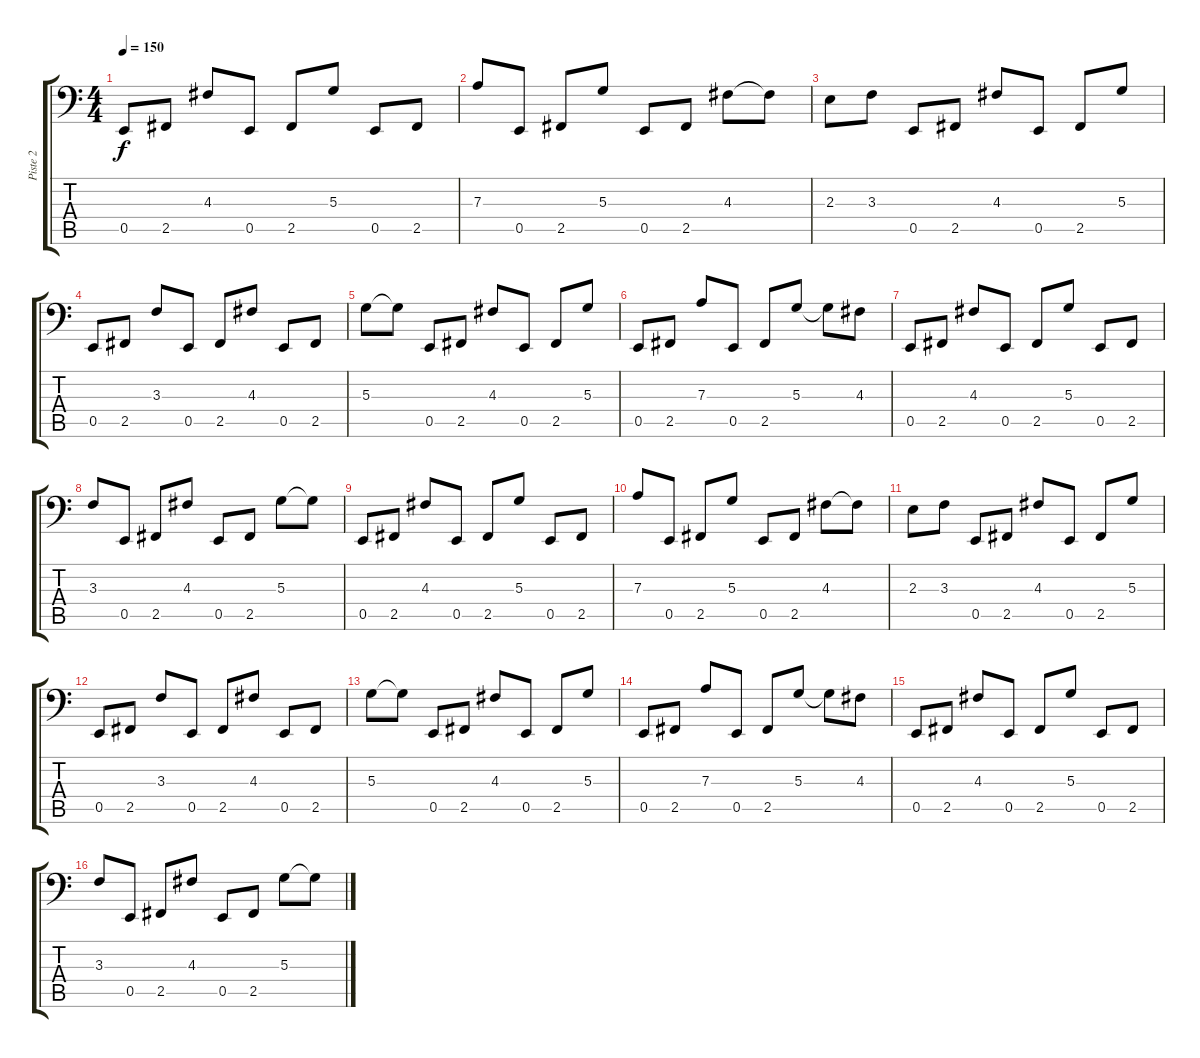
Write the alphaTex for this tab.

\track ("Piste 2" "Piste 2") {instrument electricbassfinger}
\staff {score tabs}
\tuning (C3 G2 D2 A1 E1 B0) {hide}
\ts (4 4)
\tempo 150
\clef f4
\ks c
0.5.8{dy f} 2.5.8 4.3.8 0.5.8 2.5.8 5.3.8 0.5.8 2.5.8 |
7.3.8 0.5.8 2.5.8 5.3.8 0.5.8 2.5.8 4.3.8 4.3{t}.8 |
2.3.8 3.3.8 0.5.8 2.5.8 4.3.8 0.5.8 2.5.8 5.3.8 |
0.5.8 2.5.8 3.3.8 0.5.8 2.5.8 4.3.8 0.5.8 2.5.8 |
5.3.8 5.3{t}.8 0.5.8 2.5.8 4.3.8 0.5.8 2.5.8 5.3.8 |
0.5.8 2.5.8 7.3.8 0.5.8 2.5.8 5.3.8 5.3{t}.8 4.3.8 |
0.5.8 2.5.8 4.3.8 0.5.8 2.5.8 5.3.8 0.5.8 2.5.8 |
3.3.8 0.5.8 2.5.8 4.3.8 0.5.8 2.5.8 5.3.8 5.3{t}.8 |
0.5.8 2.5.8 4.3.8 0.5.8 2.5.8 5.3.8 0.5.8 2.5.8 |
7.3.8 0.5.8 2.5.8 5.3.8 0.5.8 2.5.8 4.3.8 4.3{t}.8 |
2.3.8 3.3.8 0.5.8 2.5.8 4.3.8 0.5.8 2.5.8 5.3.8 |
0.5.8 2.5.8 3.3.8 0.5.8 2.5.8 4.3.8 0.5.8 2.5.8 |
5.3.8 5.3{t}.8 0.5.8 2.5.8 4.3.8 0.5.8 2.5.8 5.3.8 |
0.5.8 2.5.8 7.3.8 0.5.8 2.5.8 5.3.8 5.3{t}.8 4.3.8 |
0.5.8 2.5.8 4.3.8 0.5.8 2.5.8 5.3.8 0.5.8 2.5.8 |
3.3.8 0.5.8 2.5.8 4.3.8 0.5.8 2.5.8 5.3.8 5.3{t}.8
